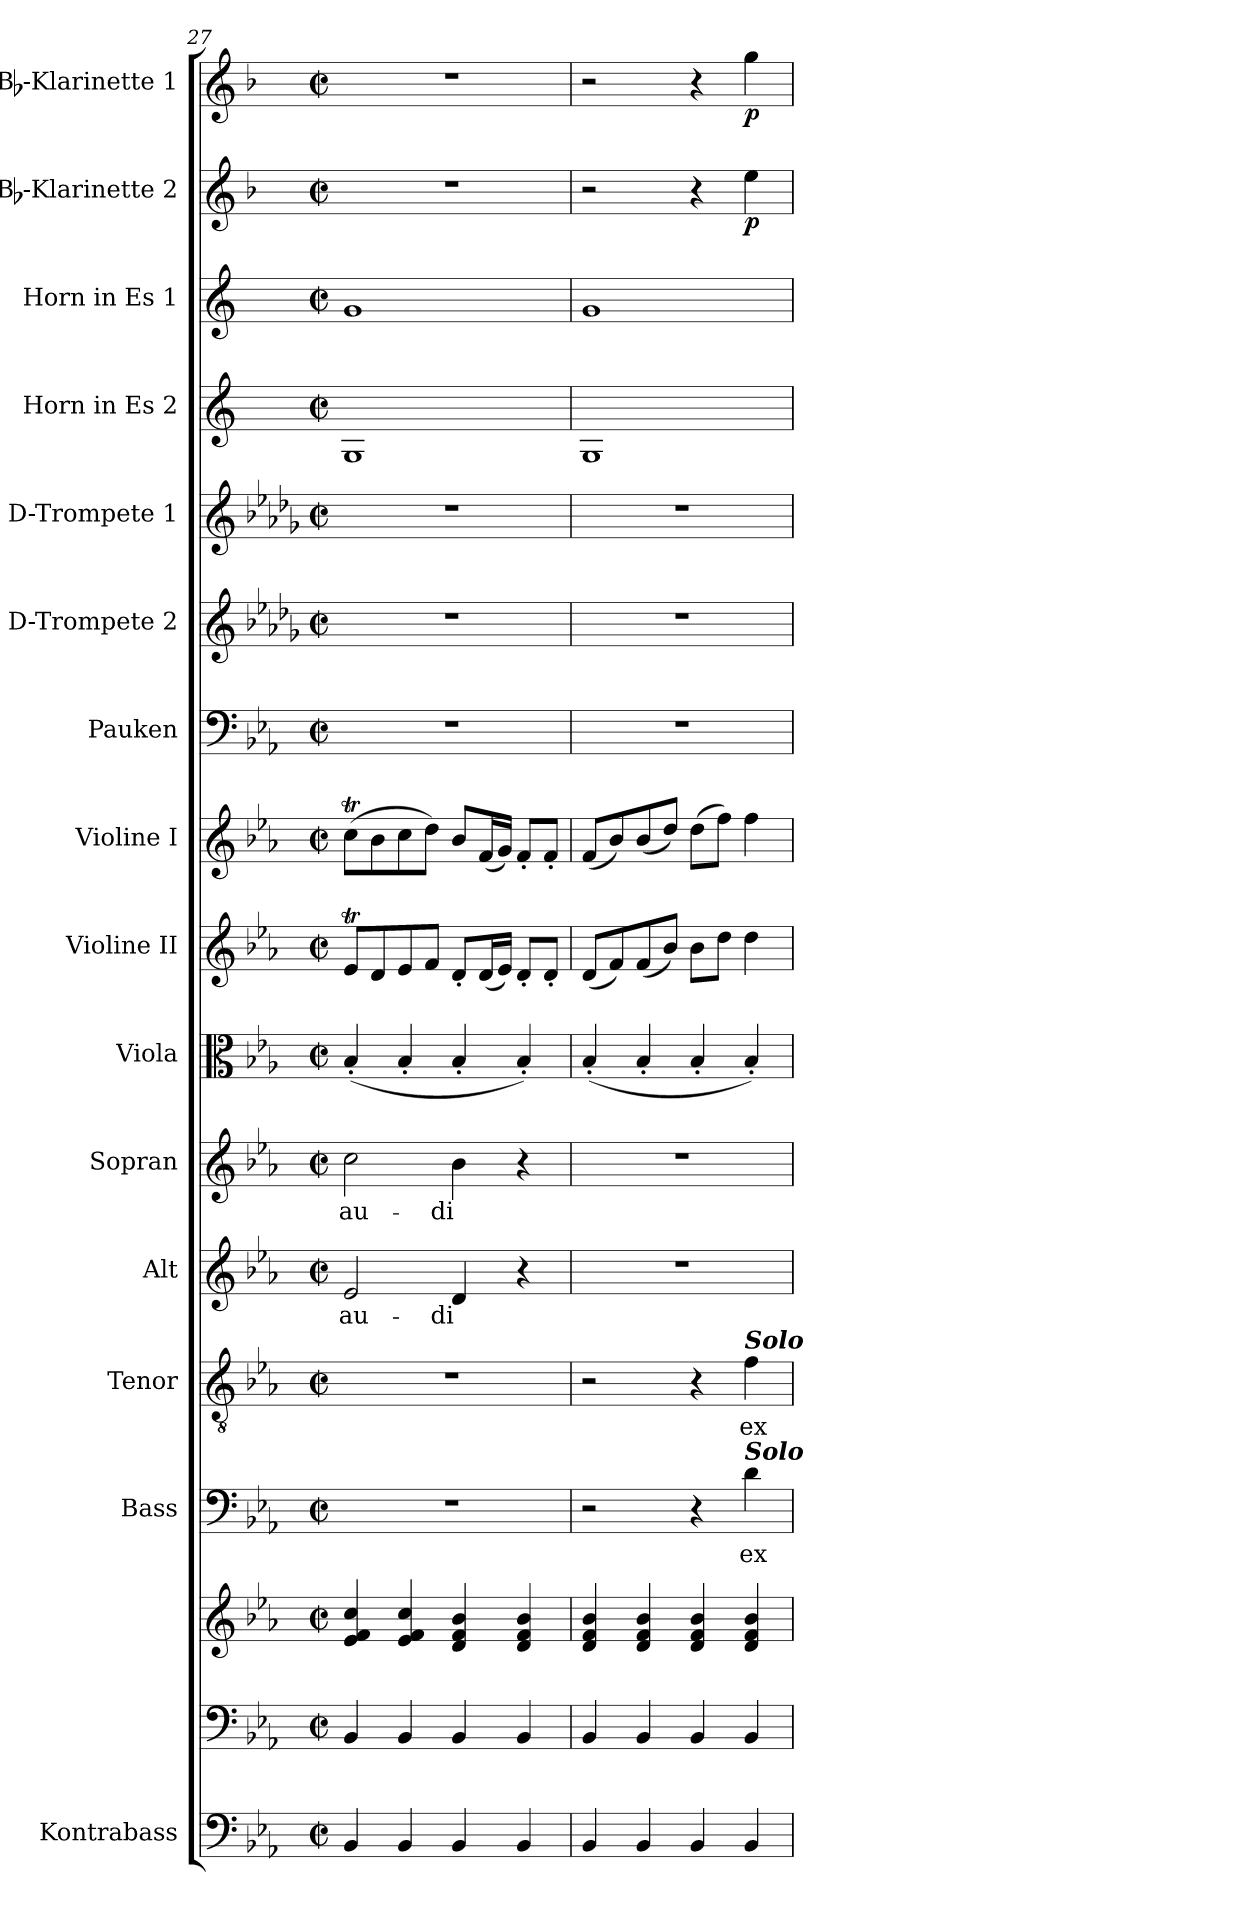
**kern	**kern	**kern	**kern	**text	**kern	**text	**kern	**text	**kern	**text	**kern	**kern	**kern	**kern	**kern	**kern	**kern	**kern	**kern	**dynam	**kern	**dynam
*part16	*part15	*part15	*part14	*part14	*part13	*part13	*part12	*part12	*part11	*part11	*part10	*part9	*part8	*part7	*part6	*part5	*part4	*part3	*part2	*part2	*part1	*part1
*staff17	*staff16	*staff15	*staff14	*staff14	*staff13	*staff13	*staff12	*staff12	*staff11	*staff11	*staff10	*staff9	*staff8	*staff7	*staff6	*staff5	*staff4	*staff3	*staff2	*staff2	*staff1	*staff1
*I"Kontrabass	*	*	*I"Bass	*	*I"Tenor	*	*I"Alt	*	*I"Sopran	*	*I"Viola	*I"Violine II	*I"Violine I	*I"Pauken	*I"D-Trompete 2	*I"D-Trompete 1	*I"Horn in Es 2	*I"Horn in Es 1	*I"Bb-Klarinette 2	*	*I"Bb-Klarinette 1	*
*I'Kb.	*	*	*I'B.	*	*I'T.	*	*I'A.	*	*I'S.	*	*I'Vla.	*I'Vl. II	*I'Vl. I	*I'Pk.	*I'D Trp. 2	*I'D Trp. 1	*	*	*I'Bb Kl. 2	*	*I'Bb Kl. 1	*
*clefF4	*clefF4	*clefG2	*clefF4	*	*clefGv2	*	*clefG2	*	*clefG2	*	*clefC3	*clefG2	*clefG2	*clefF4	*clefG2	*clefG2	*clefG2	*clefG2	*clefG2	*	*clefG2	*
*ITrd7c12	*	*	*	*	*	*	*	*	*	*	*	*	*	*	*ITrd-1c-2	*ITrd-1c-2	*ITrd5c9	*ITrd5c9	*ITrd1c2	*	*ITrd1c2	*
*k[b-e-a-]	*k[b-e-a-]	*k[b-e-a-]	*k[b-e-a-]	*	*k[b-e-a-]	*	*k[b-e-a-]	*	*k[b-e-a-]	*	*k[b-e-a-]	*k[b-e-a-]	*k[b-e-a-]	*k[b-e-a-]	*k[b-e-a-]	*k[b-e-a-]	*k[b-e-a-]	*k[b-e-a-]	*k[b-e-a-]	*	*k[b-e-a-]	*
*E-:	*E-:	*E-:	*E-:	*	*E-:	*	*E-:	*	*E-:	*	*E-:	*E-:	*E-:	*E-:	*E-:	*E-:	*E-:	*E-:	*E-:	*	*E-:	*
*M2/2	*M2/2	*M2/2	*M2/2	*	*M2/2	*	*M2/2	*	*M2/2	*	*M2/2	*M2/2	*M2/2	*M2/2	*M2/2	*M2/2	*M2/2	*M2/2	*M2/2	*	*M2/2	*
*met(c|)	*met(c|)	*met(c|)	*met(c|)	*	*met(c|)	*	*met(c|)	*	*met(c|)	*	*met(c|)	*met(c|)	*met(c|)	*met(c|)	*met(c|)	*met(c|)	*met(c|)	*met(c|)	*met(c|)	*	*met(c|)	*
=27	=27	=27	=27	=27	=27	=27	=27	=27	=27	=27	=27	=27	=27	=27	=27	=27	=27	=27	=27	=27	=27	=27
!	!	!	!	!	!	!	!	!LO:LY:b	!	!LO:LY:b	!	!	!	!	!	!	!	!	!	!	!	!
4BBB-/	4BB-/	4e-/ 4f/ 4cc/	1r	.	1r	.	2e-/	-au-	2cc\	-au-	(<4B-'</	8e-T/L	(>8ccT\L	1r	1r	1r	1BB-	1B-	1r	.	1r	.
.	.	.	.	.	.	.	.	.	.	.	.	8d/	8b-\	.	.	.	.	.	.	.	.	.
4BBB-/	4BB-/	4e-/ 4f/ 4cc/	.	.	.	.	.	.	.	.	4B-'</	8e-/	8cc\	.	.	.	.	.	.	.	.	.
.	.	.	.	.	.	.	.	.	.	.	.	8f/J	8dd\J)	.	.	.	.	.	.	.	.	.
!	!	!	!	!	!	!	!	!LO:LY:b	!	!LO:LY:b	!	!	!	!	!	!	!	!	!	!	!	!
4BBB-/	4BB-/	4d/ 4f/ 4b-/	.	.	.	.	4d/	-di	4b-\	-di	4B-'</	8d'</L	8b-/L	.	.	.	.	.	.	.	.	.
.	.	.	.	.	.	.	.	.	.	.	.	(<16d/L	(<16f/L	.	.	.	.	.	.	.	.	.
.	.	.	.	.	.	.	.	.	.	.	.	16e-/JJ)	16g/JJ)	.	.	.	.	.	.	.	.	.
4BBB-/	4BB-/	4d/ 4f/ 4b-/	.	.	.	.	4r	.	4r	.	4B-'</)	8d'</L	8f'</L	.	.	.	.	.	.	.	.	.
.	.	.	.	.	.	.	.	.	.	.	.	8d'</J	8f'</J	.	.	.	.	.	.	.	.	.
=28	=28	=28	=28	=28	=28	=28	=28	=28	=28	=28	=28	=28	=28	=28	=28	=28	=28	=28	=28	=28	=28	=28
4BBB-/	4BB-/	4d/ 4f/ 4b-/	2r	.	2r	.	1r	.	1r	.	(<4B-'</	(<8d/L	(<8f/L	1r	1r	1r	1BB-	1B-	2r	.	2r	.
.	.	.	.	.	.	.	.	.	.	.	.	8f/)	8b-/)	.	.	.	.	.	.	.	.	.
4BBB-/	4BB-/	4d/ 4f/ 4b-/	.	.	.	.	.	.	.	.	4B-'</	(<8f/	(<8b-/	.	.	.	.	.	.	.	.	.
.	.	.	.	.	.	.	.	.	.	.	.	8b-/J)	8dd/J)	.	.	.	.	.	.	.	.	.
4BBB-/	4BB-/	4d/ 4f/ 4b-/	4r	.	4r	.	.	.	.	.	4B-'</	8b-\L	(>8dd\L	.	.	.	.	.	4r	.	4r	.
.	.	.	.	.	.	.	.	.	.	.	.	8dd\J	8ff\J)	.	.	.	.	.	.	.	.	.
!	!	!	!	!	!LO:TX:a:Bi:t=Solo	!	!	!	!	!	!	!	!	!	!	!	!	!	!	!	!	!
!	!	!	!LO:TX:a:Bi:t=Solo	!	!	!	!	!	!	!	!	!	!	!	!	!	!	!	!	!	!	!
!	!	!	!	!LO:LY:b	!	!LO:LY:b	!	!	!	!	!	!	!	!	!	!	!	!	!	!LO:DY:b	!	!LO:DY:b
4BBB-/	4BB-/	4d/ 4f/ 4b-/	4d\	ex-	4f\	ex-	.	.	.	.	4B-'</)	4dd\	4ff\	.	.	.	.	.	4dd\	p	4ff\	p
=	=	=	=	=	=	=	=	=	=	=	=	=	=	=	=	=	=	=	=	=	=	=
*-	*-	*-	*-	*-	*-	*-	*-	*-	*-	*-	*-	*-	*-	*-	*-	*-	*-	*-	*-	*-	*-	*-
